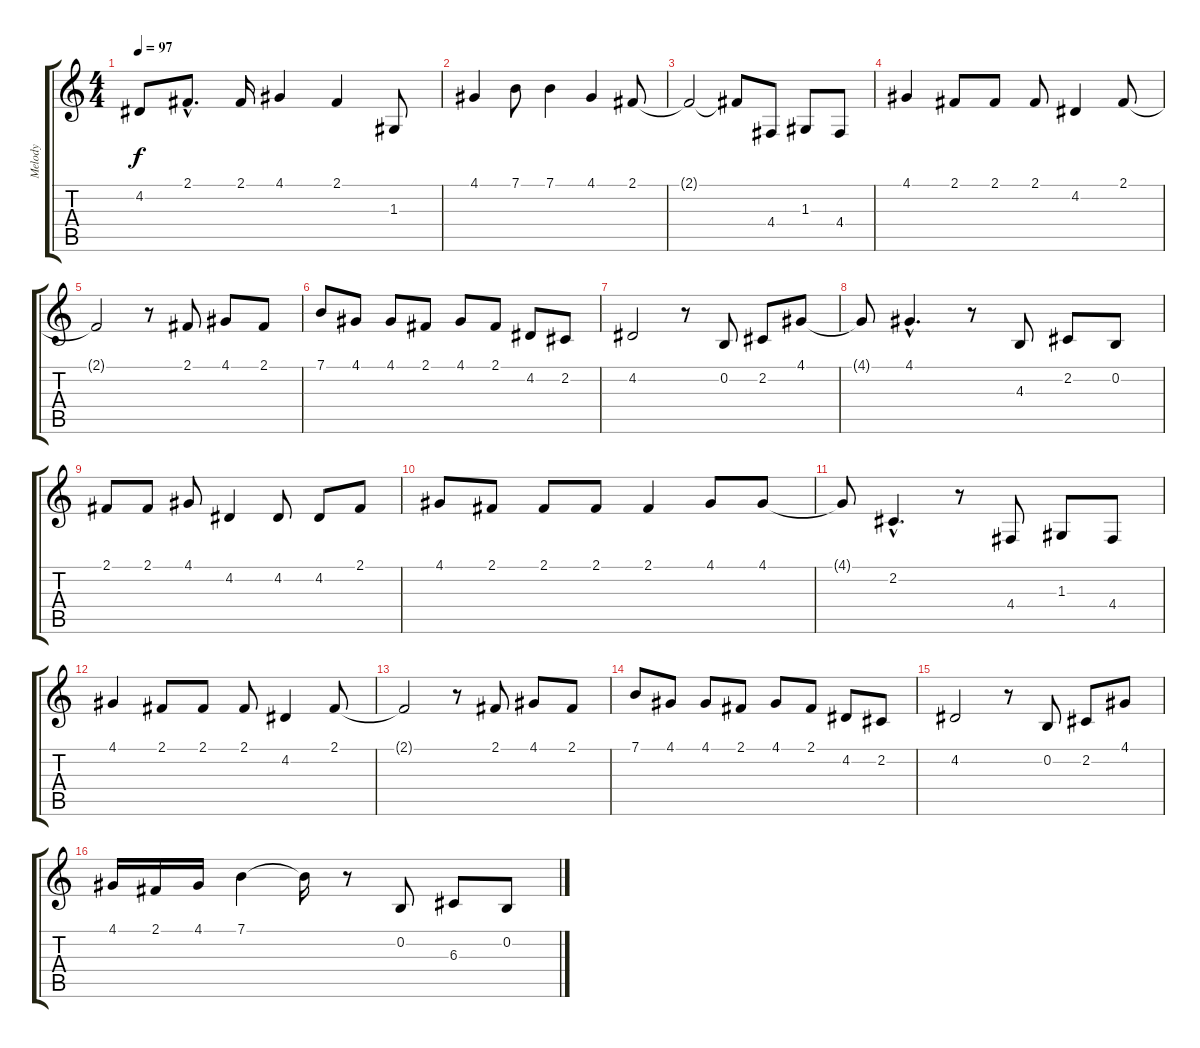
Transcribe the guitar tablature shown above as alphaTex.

\track ("Melody" "Melody") {instrument altosax}
\staff {score tabs}
\tuning (E4 B3 G3 D3 A2 E2) {hide}
\ts (4 4)
\tempo 97
\clef g2
\ks c
4.2{t}.8{dy f} 2.1{hac}.8{d} 2.1.16 4.1.4 2.1.4 1.3.8 |
4.1.4 7.1.8 7.1.4 4.1.4 2.1.8 |
2.1{t}.2 2.1{t}.8 4.4.8 1.3.8 4.4.8 |
4.1.4 2.1.8 2.1.8 2.1.8 4.2.4 2.1.8 |
2.1{t}.2 r.8 2.1.8 4.1.8 2.1.8 |
7.1.8 4.1.8 4.1.8 2.1.8 4.1.8 2.1.8 4.2.8 2.2.8 |
4.2.2 r.8 0.2.8 2.2.8 4.1.8 |
4.1{t}.8 4.1{hac}.4{d} r.8 4.3.8 2.2.8 0.2.8 |
2.1.8 2.1.8 4.1.8 4.2.4 4.2.8 4.2.8 2.1.8 |
4.1.8 2.1.8 2.1.8 2.1.8 2.1.4 4.1.8 4.1.8 |
4.1{t}.8 2.2{hac}.4{d} r.8 4.4.8 1.3.8 4.4.8 |
4.1.4 2.1.8 2.1.8 2.1.8 4.2.4 2.1.8 |
2.1{t}.2 r.8 2.1.8 4.1.8 2.1.8 |
7.1.8 4.1.8 4.1.8 2.1.8 4.1.8 2.1.8 4.2.8 2.2.8 |
4.2.2 r.8 0.2.8 2.2.8 4.1.8 |
4.1.16 2.1.16 4.1.16 7.1.4 7.1{t}.16 r.8 0.2.8 6.3.8 0.2.8
